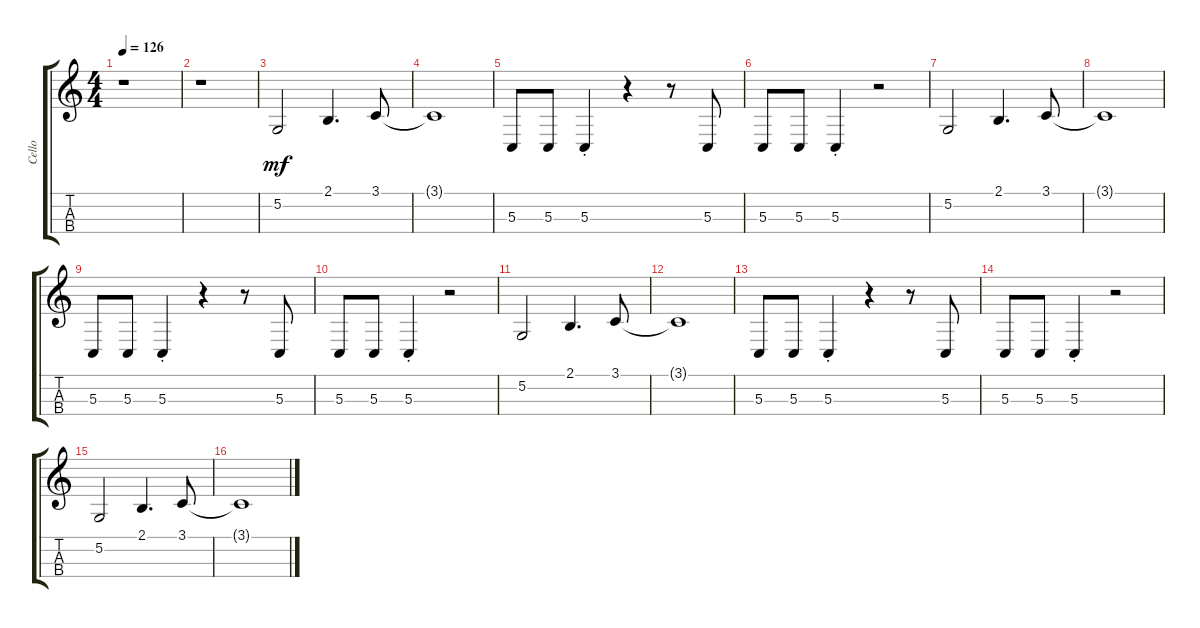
\track ("Cello" "Cello") {instrument cello}
\staff {score tabs}
\tuning (A3 D3 G2 C2) {hide}
\ts (4 4)
\tempo 126
\clef g2
\ks c
r.1{dy mf} |
r.1 |
5.2.2 2.1.4{d} 3.1.8 |
3.1{t}.1 |
5.3.8 5.3.8 5.3{st}.4 r.4 r.8 5.3.8 |
5.3.8 5.3.8 5.3{st}.4 r.2 |
5.2.2 2.1.4{d} 3.1.8 |
3.1{t}.1 |
5.3.8 5.3.8 5.3{st}.4 r.4 r.8 5.3.8 |
5.3.8 5.3.8 5.3{st}.4 r.2 |
5.2.2 2.1.4{d} 3.1.8 |
3.1{t}.1 |
5.3.8 5.3.8 5.3{st}.4 r.4 r.8 5.3.8 |
5.3.8 5.3.8 5.3{st}.4 r.2 |
5.2.2 2.1.4{d} 3.1.8 |
3.1{t}.1
